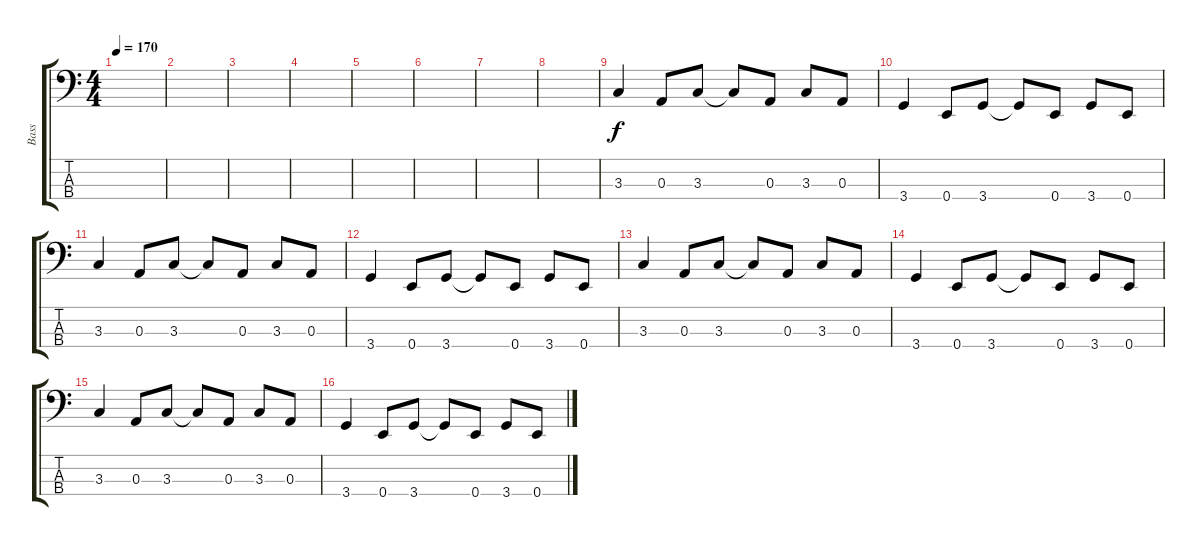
\track ("Bass" "Bass") {instrument electricbassfinger}
\staff {score tabs}
\tuning (G2 D2 A1 E1) {hide}
\ts (4 4)
\tempo 170
\clef f4
\ks c
|
|
|
|
|
|
|
|
3.3.4 0.3.8 3.3.8 3.3{t}.8 0.3.8 3.3.8 0.3.8 |
3.4.4 0.4.8 3.4.8 3.4{t}.8 0.4.8 3.4.8 0.4.8 |
3.3.4 0.3.8 3.3.8 3.3{t}.8 0.3.8 3.3.8 0.3.8 |
3.4.4 0.4.8 3.4.8 3.4{t}.8 0.4.8 3.4.8 0.4.8 |
3.3.4 0.3.8 3.3.8 3.3{t}.8 0.3.8 3.3.8 0.3.8 |
3.4.4 0.4.8 3.4.8 3.4{t}.8 0.4.8 3.4.8 0.4.8 |
3.3.4 0.3.8 3.3.8 3.3{t}.8 0.3.8 3.3.8 0.3.8 |
3.4.4 0.4.8 3.4.8 3.4{t}.8 0.4.8 3.4.8 0.4.8
